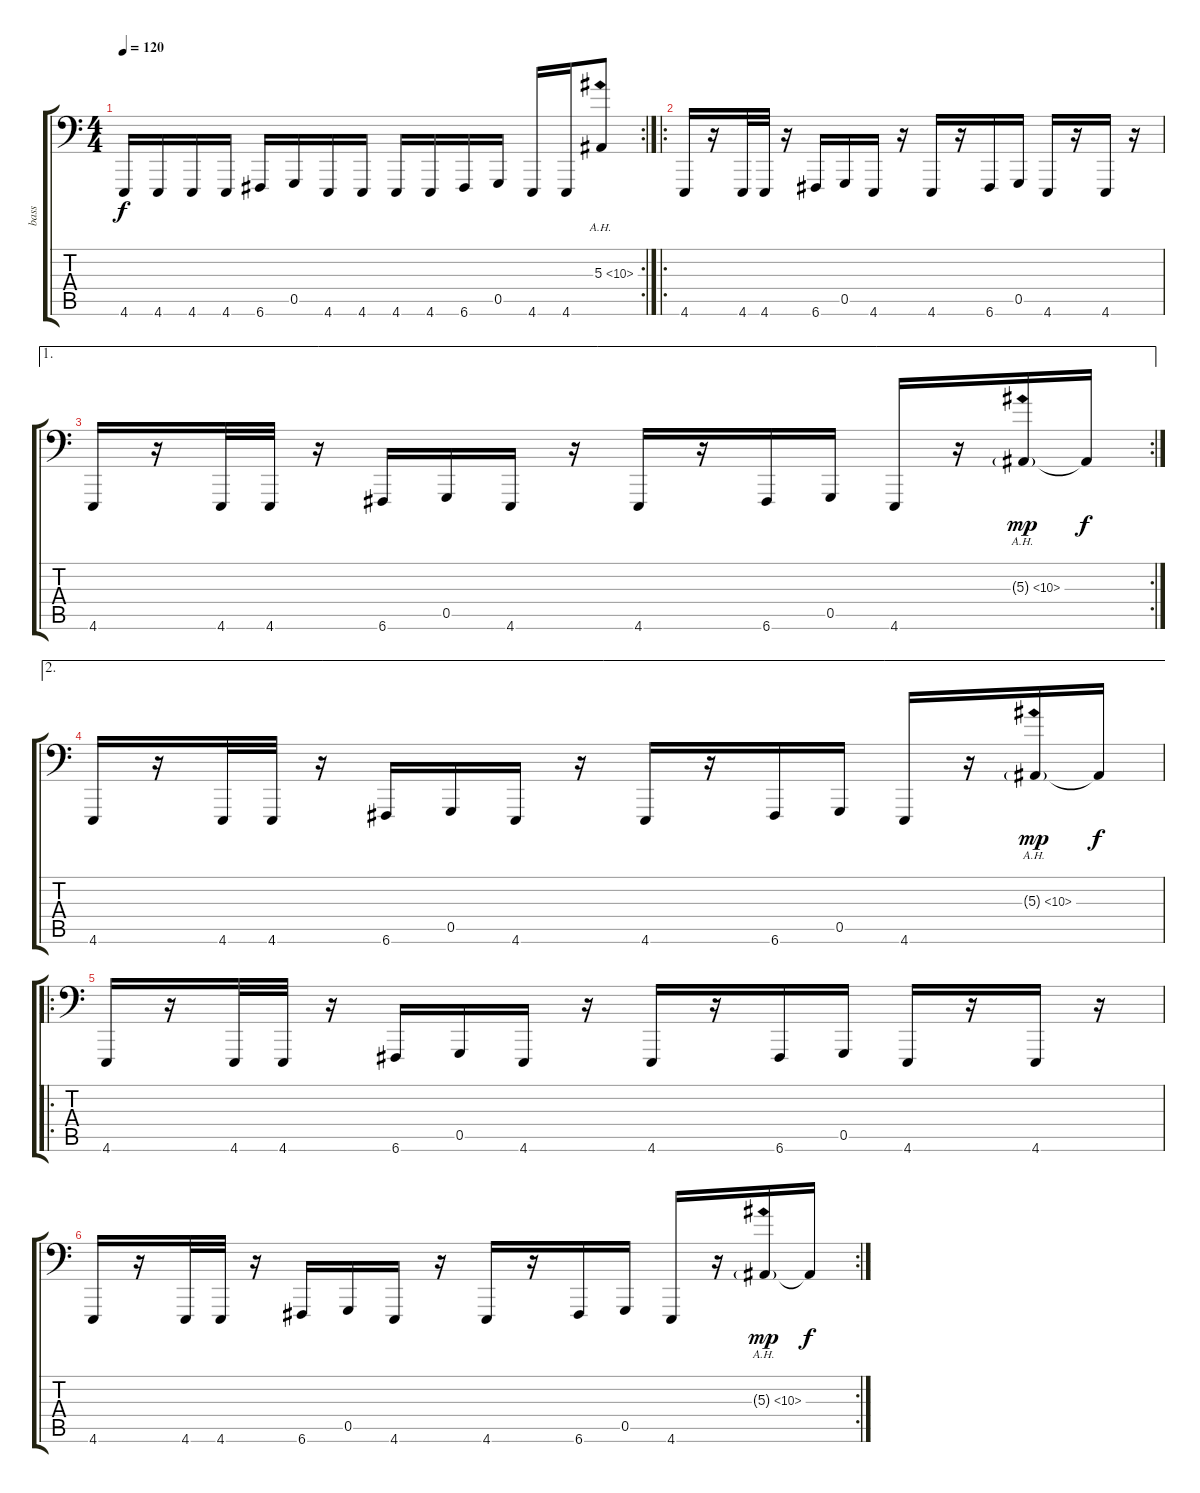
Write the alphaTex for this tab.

\track ("bass" "bass") {instrument slapbass1}
\staff {score tabs}
\tuning (D2 A1 F1 C1 G0 C0) {hide}
\rc 2
\ts (4 4)
\tempo 120
\clef f4
\ks c
4.6.16{dy f} 4.6.16 4.6.16 4.6.16 6.6.16 0.5.16 4.6.16 4.6.16 4.6.16 4.6.16 6.6.16 0.5.16 4.6.16 4.6.16 5.3{ah 5}.8 |
\ro
4.6.16 r.16 4.6.32 4.6.32 r.16 6.6.16 0.5.16 4.6.16 r.16 4.6.16 r.16 6.6.16 0.5.16 4.6.16 r.16 4.6.16 r.16 |
\ae 1
\rc 2
4.6.16 r.16 4.6.32 4.6.32 r.16 6.6.16 0.5.16 4.6.16 r.16 4.6.16 r.16 6.6.16 0.5.16 4.6.16 r.16 5.3{ah 5 g}.16{dy mp} 5.3{t}.16{dy f} |
\ae 2
4.6.16 r.16 4.6.32 4.6.32 r.16 6.6.16 0.5.16 4.6.16 r.16 4.6.16 r.16 6.6.16 0.5.16 4.6.16 r.16 5.3{ah 5 g}.16{dy mp} 5.3{t}.16{dy f} |
\ro
4.6.16 r.16 4.6.32 4.6.32 r.16 6.6.16 0.5.16 4.6.16 r.16 4.6.16 r.16 6.6.16 0.5.16 4.6.16 r.16 4.6.16 r.16 |
\rc 2
4.6.16 r.16 4.6.32 4.6.32 r.16 6.6.16 0.5.16 4.6.16 r.16 4.6.16 r.16 6.6.16 0.5.16 4.6.16 r.16 5.3{ah 5 g}.16{dy mp} 5.3{t}.16{dy f}
